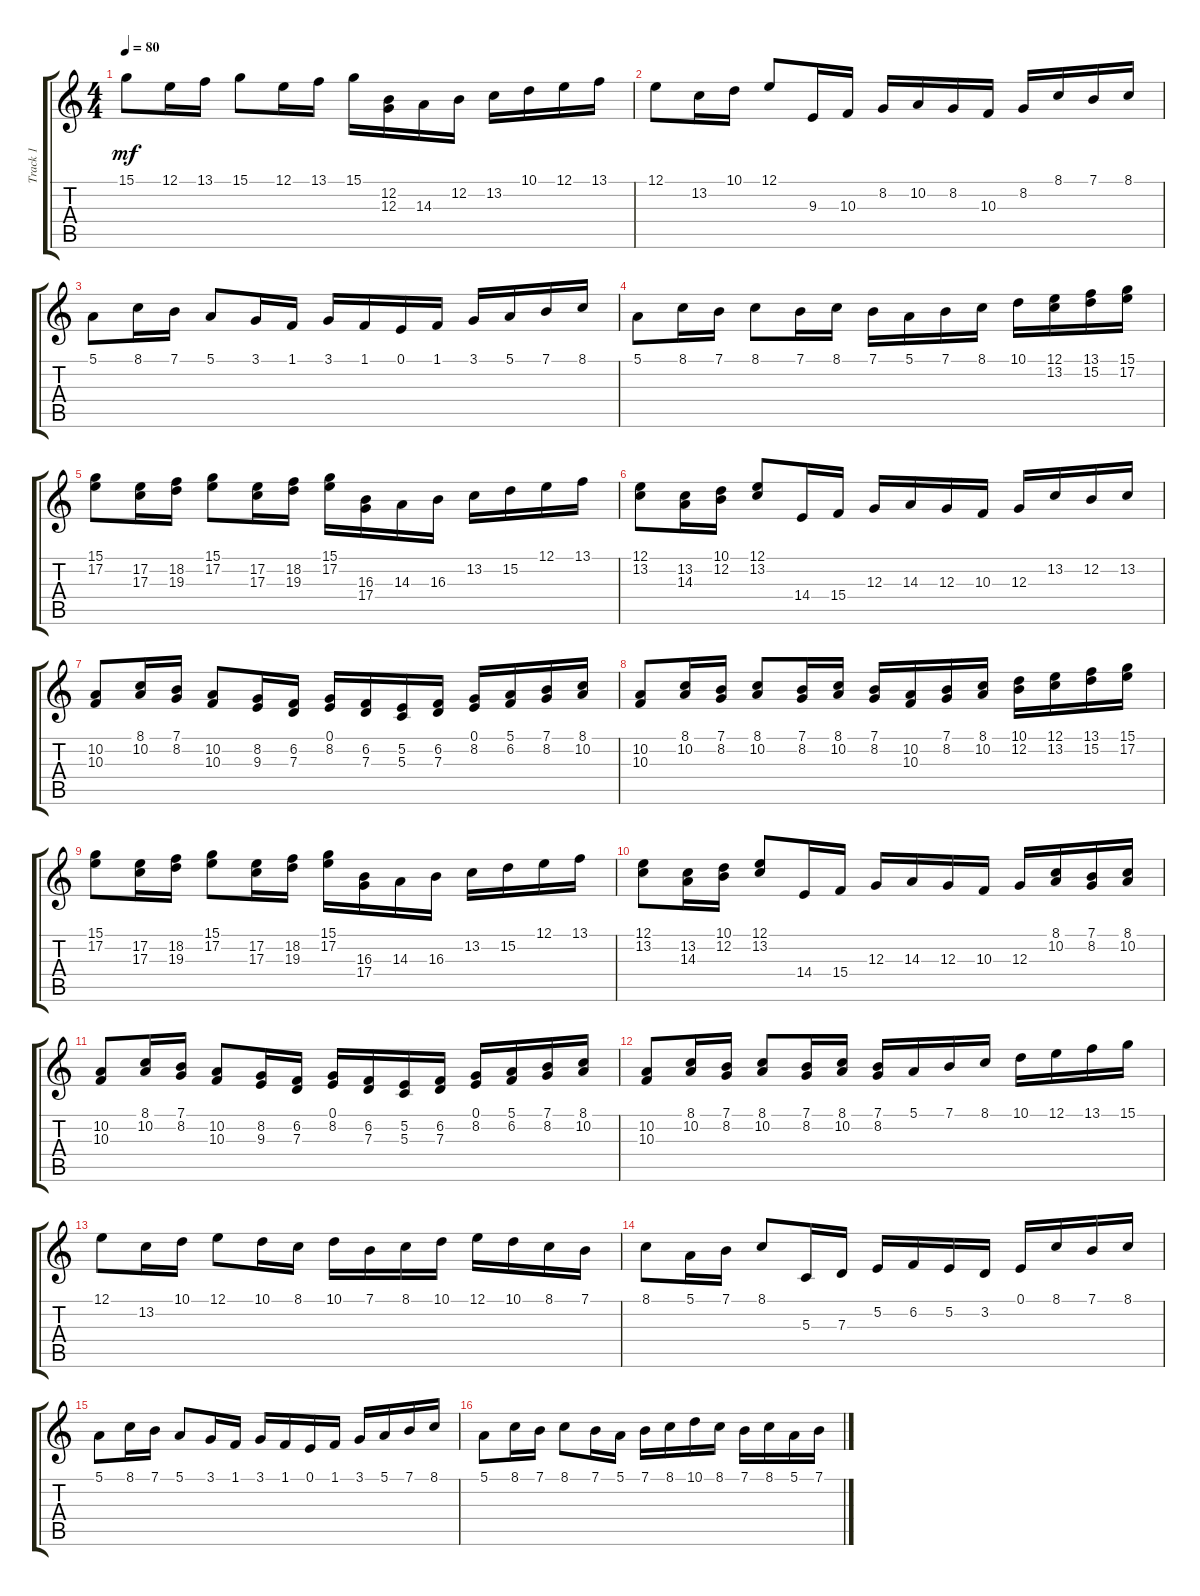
\track ("Track 1" "Track 1") {instrument acousticgrandpiano}
\staff {score tabs}
\tuning (E4 B3 G3 D3 A2 E2) {hide}
\ts (4 4)
\tempo 80
\clef g2
\ks c
15.1.8{dy mf} 12.1.16 13.1.16 15.1.8 12.1.16 13.1.16 15.1.16 (12.2 12.3).16 14.3.16 12.2.16 13.2.16 10.1.16 12.1.16 13.1.16 |
12.1.8 13.2.16 10.1.16 12.1.8 9.3.16 10.3.16 8.2.16 10.2.16 8.2.16 10.3.16 8.2.16 8.1.16 7.1.16 8.1.16 |
5.1.8 8.1.16 7.1.16 5.1.8 3.1.16 1.1.16 3.1.16 1.1.16 0.1.16 1.1.16 3.1.16 5.1.16 7.1.16 8.1.16 |
5.1.8 8.1.16 7.1.16 8.1.8 7.1.16 8.1.16 7.1.16 5.1.16 7.1.16 8.1.16 10.1.16 (12.1 13.2).16 (13.1 15.2).16 (15.1 17.2).16 |
(15.1 17.2).8{volume 10} (17.2 17.3).16 (18.2 19.3).16 (15.1 17.2).8 (17.2 17.3).16 (18.2 19.3).16 (15.1 17.2).16 (16.3 17.4).16 14.3.16 16.3.16 13.2.16 15.2.16 12.1.16 13.1.16 |
(12.1 13.2).8 (13.2 14.3).16 (10.1 12.2).16 (12.1 13.2).8 14.4.16 15.4.16 12.3.16 14.3.16 12.3.16 10.3.16 12.3.16 13.2.16 12.2.16 13.2.16 |
(10.2 10.3).8 (8.1 10.2).16 (7.1 8.2).16 (10.2 10.3).8 (8.2 9.3).16 (6.2 7.3).16 (0.1 8.2).16 (6.2 7.3).16 (5.2 5.3).16 (6.2 7.3).16 (0.1 8.2).16 (5.1 6.2).16 (7.1 8.2).16 (8.1 10.2).16 |
(10.2 10.3).8 (8.1 10.2).16 (7.1 8.2).16 (8.1 10.2).8 (7.1 8.2).16 (8.1 10.2).16 (7.1 8.2).16 (10.2 10.3).16 (7.1 8.2).16 (8.1 10.2).16 (10.1 12.2).16 (12.1 13.2).16 (13.1 15.2).16 (15.1 17.2).16 |
(15.1 17.2).8 (17.2 17.3).16 (18.2 19.3).16 (15.1 17.2).8 (17.2 17.3).16 (18.2 19.3).16 (15.1 17.2).16 (16.3 17.4).16 14.3.16 16.3.16 13.2.16 15.2.16 12.1.16 13.1.16 |
(12.1 13.2).8 (13.2 14.3).16 (10.1 12.2).16 (12.1 13.2).8 14.4.16 15.4.16 12.3.16 14.3.16 12.3.16 10.3.16 12.3.16 (8.1 10.2).16 (7.1 8.2).16 (8.1 10.2).16 |
(10.2 10.3).8 (8.1 10.2).16 (7.1 8.2).16 (10.2 10.3).8 (8.2 9.3).16 (6.2 7.3).16 (0.1 8.2).16 (6.2 7.3).16 (5.2 5.3).16 (6.2 7.3).16 (0.1 8.2).16 (5.1 6.2).16 (7.1 8.2).16 (8.1 10.2).16 |
(10.2 10.3).8 (8.1 10.2).16 (7.1 8.2).16 (8.1 10.2).8 (7.1 8.2).16 (8.1 10.2).16 (7.1 8.2).16 5.1.16 7.1.16 8.1.16 10.1.16 12.1.16 13.1.16 15.1.16 |
12.1.8{volume 8} 13.2.16 10.1.16 12.1.8 10.1.16 8.1.16 10.1.16 7.1.16 8.1.16 10.1.16 12.1.16 10.1.16 8.1.16 7.1.16 |
8.1.8 5.1.16 7.1.16 8.1.8 5.3.16 7.3.16 5.2.16 6.2.16 5.2.16 3.2.16 0.1.16 8.1.16 7.1.16 8.1.16 |
5.1.8 8.1.16 7.1.16 5.1.8 3.1.16 1.1.16 3.1.16 1.1.16 0.1.16 1.1.16 3.1.16 5.1.16 7.1.16 8.1.16 |
5.1.8 8.1.16 7.1.16 8.1.8 7.1.16 5.1.16 7.1.16 8.1.16 10.1.16 8.1.16 7.1.16 8.1.16 5.1.16 7.1.16
